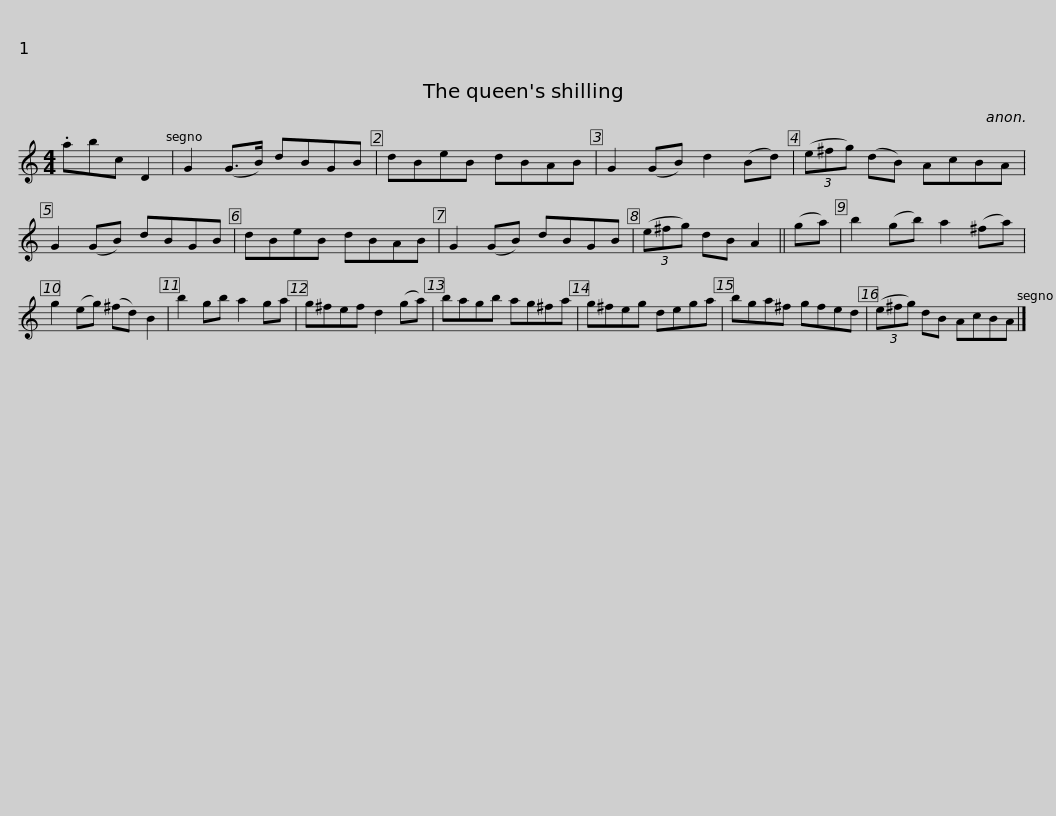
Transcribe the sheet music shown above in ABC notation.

X:1
L:1/8
M:4/4
I:linebreak $
K:C
V:1 treble
V:1
 .abc D2 | G2 (G>B) dBGB | dBeB dBAB | G2 (GB) d2 (Bd) | (3(e^fg) (dB) AcBA | %5
 G2 (GB) dBGB |$ dBeB dBAB | G2 (GB) dBGB | (3(e^fg) dB A2 || (ga) | %10
 b2 (gb) a2 (^fa) | g2 (eg) (^fd) B2 | b2 gb a2 ga |$ g^fef d2 (ga) | bagb ag^fa | %15
 g^feg dega | bga^f gfed | (3(e^fg) dB AcBA |] %18
